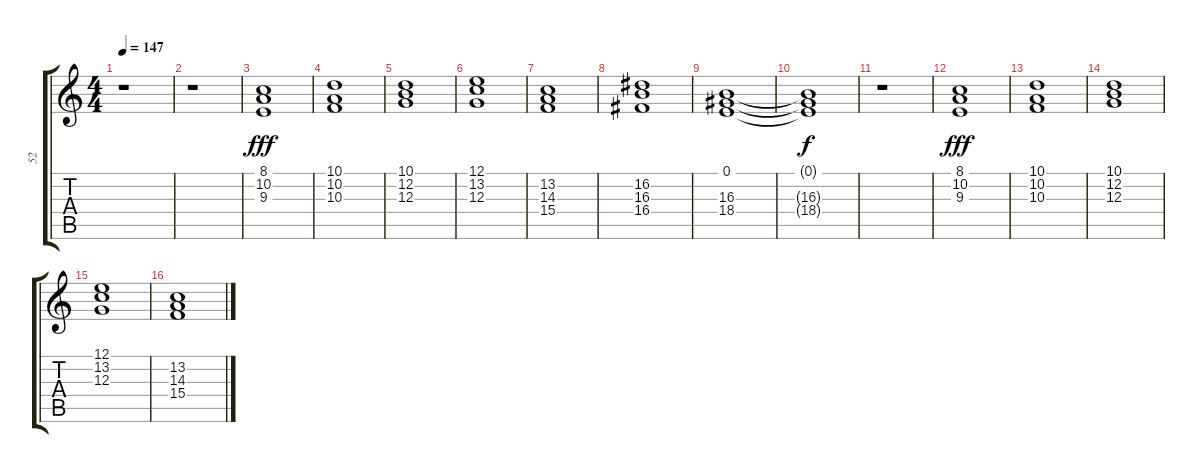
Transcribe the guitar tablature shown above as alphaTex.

\track ("52" "52") {instrument pad4choir}
\staff {score tabs}
\tuning (E4 B3 G3 D3 A2 E2) {hide}
\ts (4 4)
\tempo 147
\clef g2
\ks c
r.1{dy fff instrument pad4choir} |
r.1 |
(8.1 10.2 9.3).1 |
(10.1 10.2 10.3).1 |
(10.1 12.2 12.3).1 |
(12.1 13.2 12.3).1 |
(13.2 14.3 15.4).1 |
(16.2 16.3 16.4).1 |
(0.1 16.3 18.4).1 |
(0.1{t} 16.3{t} 18.4{t}).1{dy f} |
r.1 |
(8.1 10.2 9.3).1{dy fff} |
(10.1 10.2 10.3).1 |
(10.1 12.2 12.3).1 |
(12.1 13.2 12.3).1 |
(13.2 14.3 15.4).1
